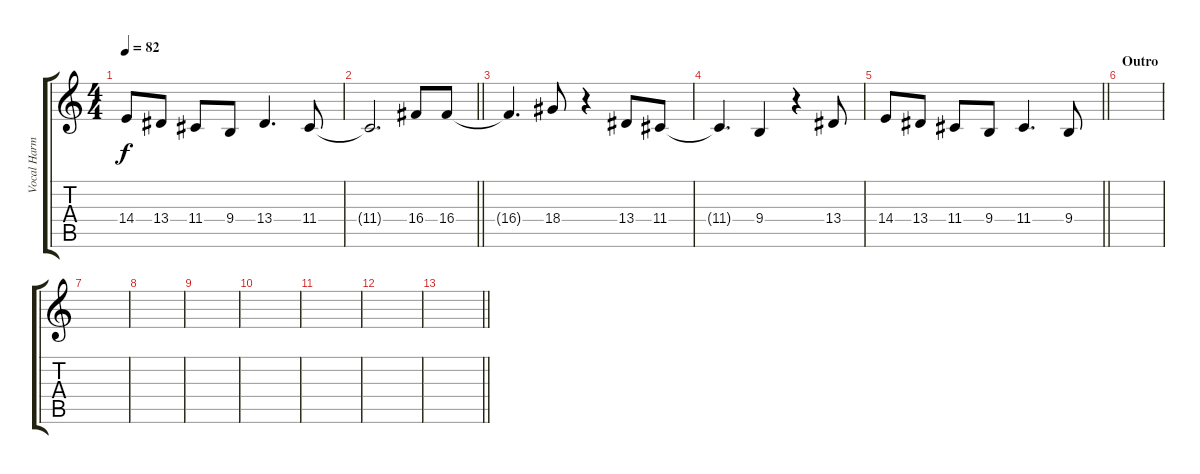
\track ("Vocal Harmony" "Vocal Harm") {instrument lead2sawtooth}
\staff {score tabs}
\tuning (E4 B3 G3 D3 A2 E2) {hide}
\ts (4 4)
\tempo 82
\clef g2
\ks c
14.4.8{dy f} 13.4.8 11.4.8 9.4.8 13.4.4{d} 11.4.8 |
\barLineRight lightlight
11.4{t}.2{d} 16.4.8 16.4.8 |
16.4{t}.4{d} 18.4.8 r.4 13.4.8 11.4.8 |
11.4{t}.4{d} 9.4.4 r.4 13.4.8 |
\barLineRight lightlight
14.4.8 13.4.8 11.4.8 9.4.8 11.4.4{d} 9.4.8 |
\section ("" "Outro")
|
|
|
|
|
|
|
\barLineRight lightlight
